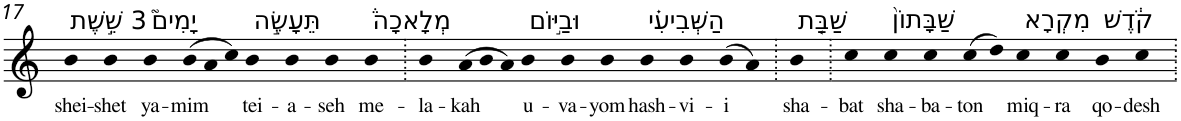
**kern	**text
*part1	*part1
*staff1	*staff1
*I"Piano	*
*I'Pno	*
!!LO:PB:g=z
*clefG2	*
*k[]	*
=17	=17
!LO:TX:a:t=3 שֵׁ֣שֶׁת	!
!	!LO:LY:b
4b	shei-
!	!LO:LY:b
4b	-shet
!LO:TX:a:t=יָמִים֮	!
!	!LO:LY:b
4b	ya-
*Xtuplet	*
!	!LO:LY:b
(>12b	-mim
12a	.
12cc)	.
!LO:TX:a:t=תֵּעָשֶׂ֣ה	!
!	!LO:LY:b
4b	tei-
!	!LO:LY:b
4b	-a-
!	!LO:LY:b
4b	-seh
!LO:TX:a:t=מְלָאכָה֒	!
!	!LO:LY:b
4b	me-
=18.	=18.
!	!LO:LY:b
4b	-la-
!	!LO:LY:b
(>12a	-kah
12b	.
12a)	.
!LO:TX:a:t=וּבַיּ֣וֹם	!
!	!LO:LY:b
4b	u-
!	!LO:LY:b
4b	-va-
!	!LO:LY:b
4b	-yom
!LO:TX:a:t=הַשְּׁבִיעִ֗י	!
!	!LO:LY:b
4b	hash-
!	!LO:LY:b
4b	-vi-
!	!LO:LY:b
(>8b	-i
8a)	.
=19.	=19.
!LO:TX:a:t=שַׁבַּ֤ת	!
!	!LO:LY:b
4b	sha-
=20.	=20.
!	!LO:LY:b
4cc	-bat
!LO:TX:a:t=שַׁבָּתוֹן֙	!
!	!LO:LY:b
4cc	sha-
!	!LO:LY:b
4cc	-ba-
!	!LO:LY:b
(>8cc	-ton
8dd)	.
!LO:TX:a:t=מִקְרָא	!
!	!LO:LY:b
4cc	miq-
!	!LO:LY:b
4cc	-ra
!LO:TX:a:t=קֹ֔דֶשׁ	!
!	!LO:LY:b
4b	qo-
!	!LO:LY:b
4cc	-desh
=.	=.
*-	*-
